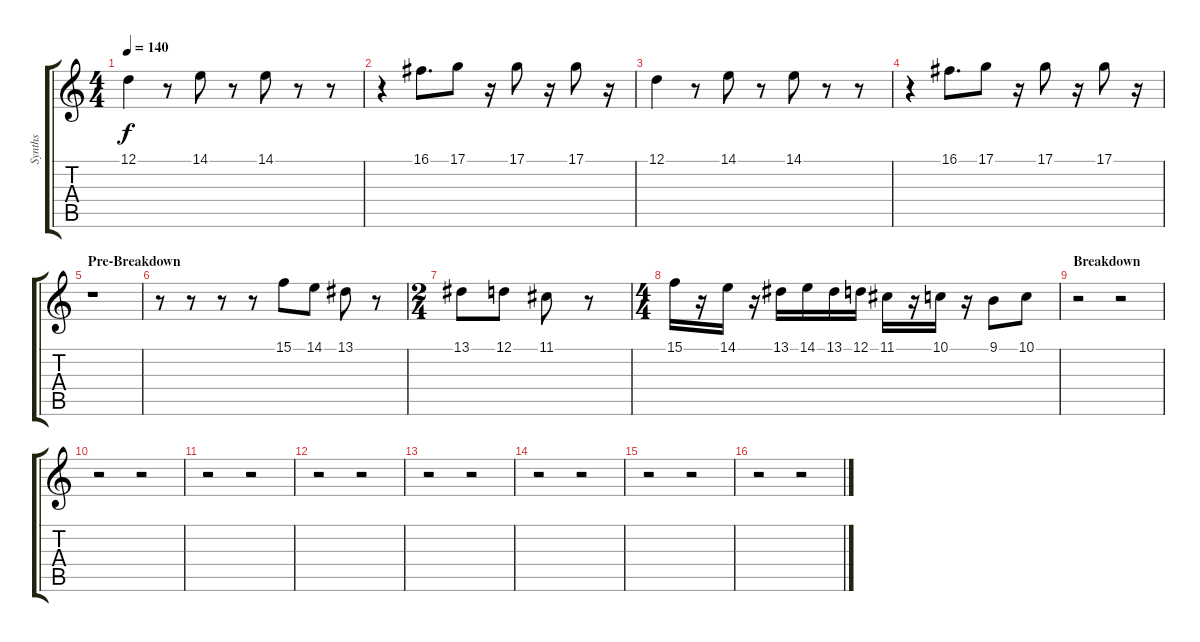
\track ("Synths" "Synths") {instrument lead2sawtooth}
\staff {score tabs}
\tuning (D4 A3 F3 C3 G2 C2) {hide}
\ts (4 4)
\tempo 140
\clef g2
\ks c
12.1.4{dy f} r.8 14.1.8 r.8 14.1.8 r.8 r.8 |
r.4 16.1.8{d} 17.1.8 r.16 17.1.8 r.16 17.1.8 r.16 |
12.1.4 r.8 14.1.8 r.8 14.1.8 r.8 r.8 |
r.4 16.1.8{d} 17.1.8 r.16 17.1.8 r.16 17.1.8 r.16 |
\section ("" "Pre-Breakdown")
r.1 |
r.8 r.8 r.8 r.8 15.1.8 14.1.8 13.1.8 r.8 |
\ts (2 4)
13.1.8 12.1.8 11.1.8 r.8 |
\ts (4 4)
15.1.16 r.16 14.1.16 r.16 13.1.16 14.1.16 13.1.16 12.1.16 11.1.16 r.16 10.1.16 r.16 9.1.8 10.1.8 |
\section ("" "Breakdown")
r.2 r.2 |
r.2 r.2 |
r.2 r.2 |
r.2 r.2 |
r.2 r.2 |
r.2 r.2 |
r.2 r.2 |
r.2 r.2
